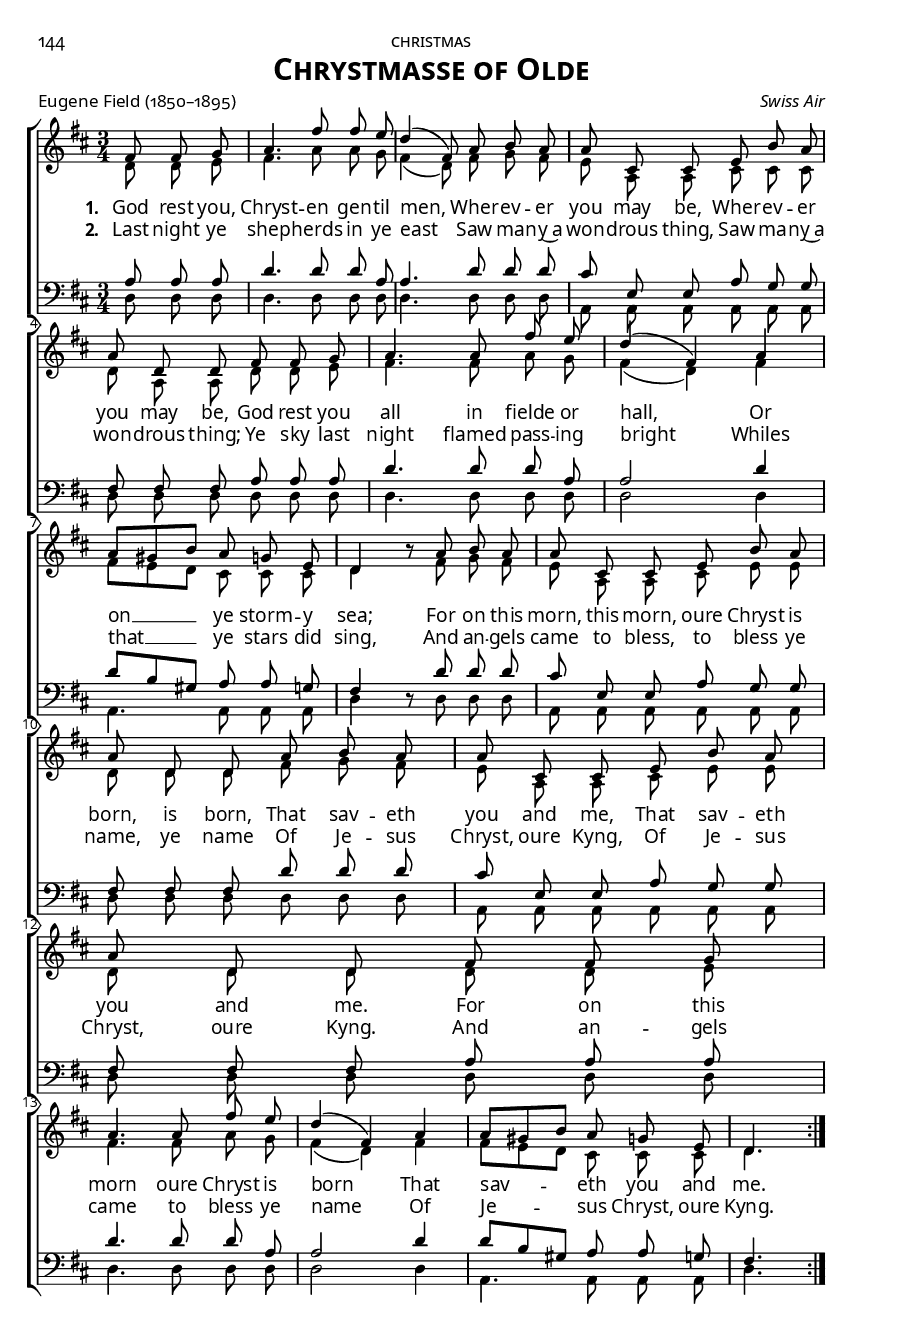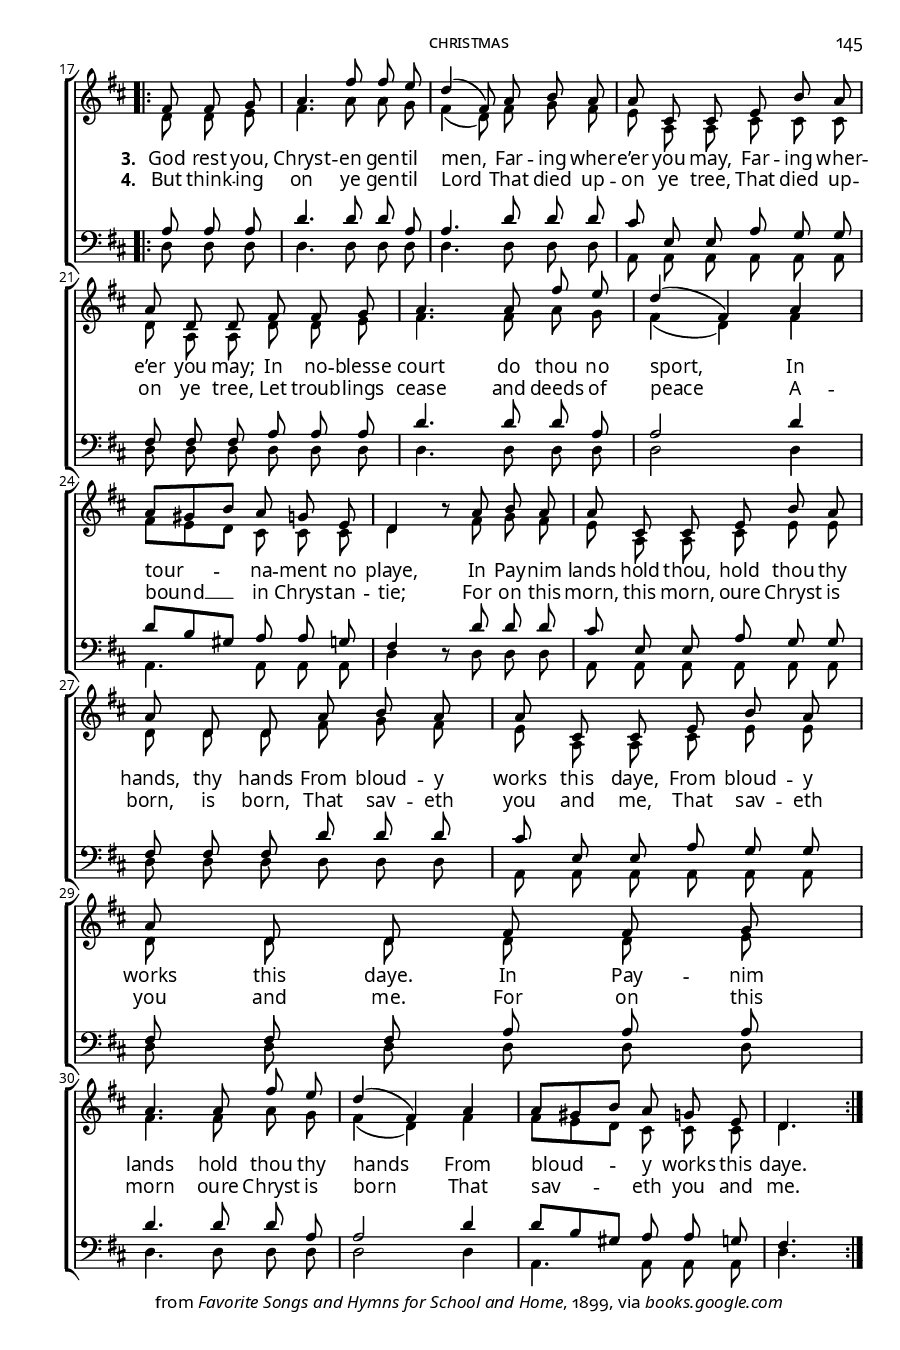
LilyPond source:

\version "2.14.2"
\include "util.ly"
\version "2.14.2"
#(set-global-staff-size 15) \paper{ #(define fonts (make-pango-font-tree "GoudyOlSt BT" "Garamond Premier Pro" "Garamond Premier Pro" (/ 15 20))) }
\header {
  title = \markup{\override #'(font-name . "Garamond Premier Pro Semibold"){ \abs-fontsize #15 \smallCapsOldStyle"Chrystmasse of Olde"}}
  poet = \markup\oldStyleNum"Eugene Field (1850–1895)"
  composer = \markup\italic "Swiss Air"
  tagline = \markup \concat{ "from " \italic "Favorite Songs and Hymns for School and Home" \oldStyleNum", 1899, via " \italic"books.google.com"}
}
\paper {
  %print-all-headers = ##t
  paper-height = 9\in
  paper-width = 6\in
  indent = 0\in
  %system-system-spacing = #'((basic-distance . 10) (padding . 0))
  system-system-spacing =
    #'((basic-distance . 0)
       (minimum-distance . 0)
       (padding . -5)
       (stretchability . 100))
  markup-system-spacing =
    #'((basic-distance . 0)
       (minimum-distance . 0)
       (padding . -0.5)
       (stretchability . 0))
  ragged-last-bottom = ##f
  ragged-bottom = ##f
  two-sided = ##t
  inner-margin = 0.5\in
  outer-margin = 0.25\in
  top-margin = 0.25\in
  bottom-margin = 0.25\in
  first-page-number = #144
  print-first-page-number = ##t
  headerLine = \markup{\override #'(font-name . "Garamond Premier Pro") \smallCapsOldStyle"christmas"}
  oddHeaderMarkup = \markup\fill-line{
     \override #'(font-name . "Garamond Premier Pro")\abs-fontsize #8.5
     \combine 
        \fill-line{"" \on-the-fly #print-page-number-check-first
        \oldStylePageNum""
        }
        \fill-line{\headerLine}
  }
  evenHeaderMarkup = \markup {
     \override #'(font-name . "Garamond Premier Pro")\abs-fontsize #8.5
     \combine
        \on-the-fly #print-page-number-check-first
        \oldStylePageNum""
        \fill-line{\headerLine}
  }
}
global = {
  \key d \major
  \time 3/4
  \autoBeamOff
  \override DynamicLineSpanner #'staff-padding = #0.0
  \override DynamicLineSpanner #'Y-extent = #'(-1 . 1)
}

sopMusic = \relative c' {
  \repeat volta 2 {
    \partial 8*3 fis8 fis g |
    a4. fis'8 fis e |
    d4( fis,8) a b a |
    a cis, cis e b' a | \break
    
    a d, d fis fis g |
    a4. a8 fis' e |
    d4( fis,) a | \break
    a8[ gis b] a g e |
    
    d4 b'8\rest a b a |
    a cis, cis e b' a | \break
    a d, d a' b a |
    a cis, cis e b' a |
    
    a d, d fis fis g | \break
    a4. a8 fis' e |
    d4( fis,) a |
    a8[ gis b] a g e |
    \partial 8*3 d4. \break
  }
  \pageBreak
}
sopWords = \lyricmode {
  
}

altoMusic = \relative c' {
  d8 d e |
  fis4. a8 a g |
  fis4( d8) fis g fis |
  e a, a cis cis cis |
  
  d a a d d e |
  fis4. fis8 a g |
  fis4( d) fis |
  fis8[ e d] cis cis cis |
  
  d4 s8 fis g fis |
  e a, a cis e e |
  d d d fis g fis |
  e a, a cis e e |
  
  d d d d d e |
  fis4. fis8 a g |
  fis4( d) fis |
  fis8[ e d] cis cis cis |
  d4.
}
altoWords = \lyricmode {
  \dropLyricsIX
  \set stanza = #"1. "
  God rest you, Chryst -- en gen -- til men, 
    Wher -- ev -- er you may be,
    Wher -- ev -- er you may be,
  God rest you all in fielde or hall,
    Or on __ ye storm -- y sea; 
  For on this morn, this morn, oure Chryst is born, is born,
    That sav -- eth you and me,
    That sav -- eth you and me.
  For on this morn oure Chryst is born
    That sav -- eth you and me.
    
  \set stanza = #"3. "
  God rest you, Chryst -- en gen -- til men, 
    Far -- ing wher -- e’er you may,
    Far -- ing wher -- e’er you may;
  In no -- blesse court do thou no sport,
    In tour -- na -- ment no playe, 
  In Pay -- nim lands hold thou, hold thou thy hands, thy hands
    From bloud -- y works this daye,
    From bloud -- y works this daye.
  In Pay -- nim lands hold thou thy hands
    From bloud -- y works this daye.
}
altoWordsII = \lyricmode {
  \dropLyricsIX
%\markup\italic
  \set stanza = #"2. "
  Last night ye shep -- herds in ye east 
    Saw ma -- ny~a won -- drous thing,
    Saw ma -- ny~a won -- drous thing;
  Ye sky last night flamed pass -- ing bright
    Whiles that __ ye stars did sing, 
  And an -- gels came to bless, to bless ye name, ye name
    Of Je -- sus Chryst, oure Kyng,
    Of Je -- sus Chryst, oure Kyng.
  And an -- gels came to bless ye name
    Of Je -- sus Chryst, oure Kyng.
    
  \set stanza = #"4. "
  But think -- ing on ye gen -- til Lord 
    That died up -- on ye tree,
    That died up -- on ye tree,
  Let troub -- lings cease and deeds of peace
    A -- bound __ in Chryst -- an -- tie;
  For on this morn, this morn, oure Chryst is born, is born,
    That sav -- eth you and me,
    That sav -- eth you and me.
  For on this morn oure Chryst is born
    That sav -- eth you and me.
}
altoWordsIII = \lyricmode {
}
altoWordsIV = \lyricmode {
}
altoWordsV = \lyricmode {
  \set stanza = #"5. "
  \set ignoreMelismata = ##t
}
altoWordsVI = \lyricmode {
  \set stanza = #"6. "
  \set ignoreMelismata = ##t
}
tenorMusic = \relative c' {
  a8 a a |
  d4. d8 d a |
  a4. d8 d d |
  cis e, e a g g |
  
  fis fis fis a a a |
  d4. d8 d a |
  a2 d4 |
  d8[ b gis] a a g |
  
  fis4 s8 d' d d |
  cis e, e a g g |
  fis fis fis d' d d |
  cis e, e a g g |
  
  fis fis fis a a a |
  d4. d8 d a |
  a2 d4 |
  d8[ b gis] a a g |
  fis4.
}
tenorWords = \lyricmode {

}

bassMusic = \relative c {
  d8 d d |
  d4. d8 d d |
  d4. d8 d d |
  a a a a a a |
  
  d d d d d d |
  d4. d8 d d |
  d2 d4 |
  a4. a8 a a |
  
  d4 d8\rest d d d |
  a a a a a a |
  d d d d d d |
  a a a a a a |
  
  d d d d d d |
  d4. d8 d d |
  d2 d4 |
  a4. a8 a a |
  d4.
}
bassWords = \lyricmode {

}

pianoRH = \relative c' {
  
}
pianoLH = \relative c' {
  
}

\score {
  <<
   \new ChoirStaff <<
    \new Staff = women <<
      \new Voice = "sopranos" { \voiceOne << \global \repeat unfold 2 \sopMusic >> }
      \new Voice = "altos" { \voiceTwo << \global \repeat unfold 2 \altoMusic >> }
    >>
    \new Lyrics \with { alignAboveContext = #"women" \override VerticalAxisGroup #'nonstaff-relatedstaff-spacing = #'((basic-distance . 1))} \lyricsto "sopranos" \sopWords
    \new Lyrics = "altosVI"  \with { alignBelowContext = #"women" } \lyricsto "altos" \altoWordsVI
    \new Lyrics = "altosV"  \with { alignBelowContext = #"women" } \lyricsto "altos" \altoWordsV
    \new Lyrics = "altosIV"  \with { alignBelowContext = #"women" } \lyricsto "altos" \altoWordsIV
    \new Lyrics = "altosIII"  \with { alignBelowContext = #"women" } \lyricsto "altos" \altoWordsIII
    \new Lyrics = "altosII"  \with { alignBelowContext = #"women" } \lyricsto "altos" \altoWordsII
    \new Lyrics = "altos"  \with { alignBelowContext = #"women" \override VerticalAxisGroup #'nonstaff-relatedstaff-spacing = #'((padding . -0.5)) } \lyricsto "altos" \altoWords
   \new Staff = men <<
      \clef bass
      \new Voice = "tenors" { \voiceOne << \global \repeat unfold 2 \tenorMusic >> }
      \new Voice = "basses" { \voiceTwo << \global \repeat unfold 2 \bassMusic >> }
    >>
    \new Lyrics \with { alignAboveContext = #"men" \override VerticalAxisGroup #'nonstaff-relatedstaff-spacing = #'((basic-distance . 1)) } \lyricsto "tenors" \tenorWords
    \new Lyrics \with { alignBelowContext = #"men" \override VerticalAxisGroup #'nonstaff-relatedstaff-spacing = #'((basic-distance . 1)) } \lyricsto "basses" \bassWords
  >>
%    \new PianoStaff << \new Staff { \new Voice { \pianoRH } } \new Staff { \clef "bass" \pianoLH } >>
  >>
  \layout {
    \context {
      \Score
      %\override SpacingSpanner #'base-shortest-duration = #(ly:make-moment 1 8)
      %\override SpacingSpanner #'common-shortest-duration = #(ly:make-moment 1 4)
    }
    \context {
      % Remove all empty staves
      % \Staff \RemoveEmptyStaves \override VerticalAxisGroup #'remove-first = ##t
    }
  }
}
